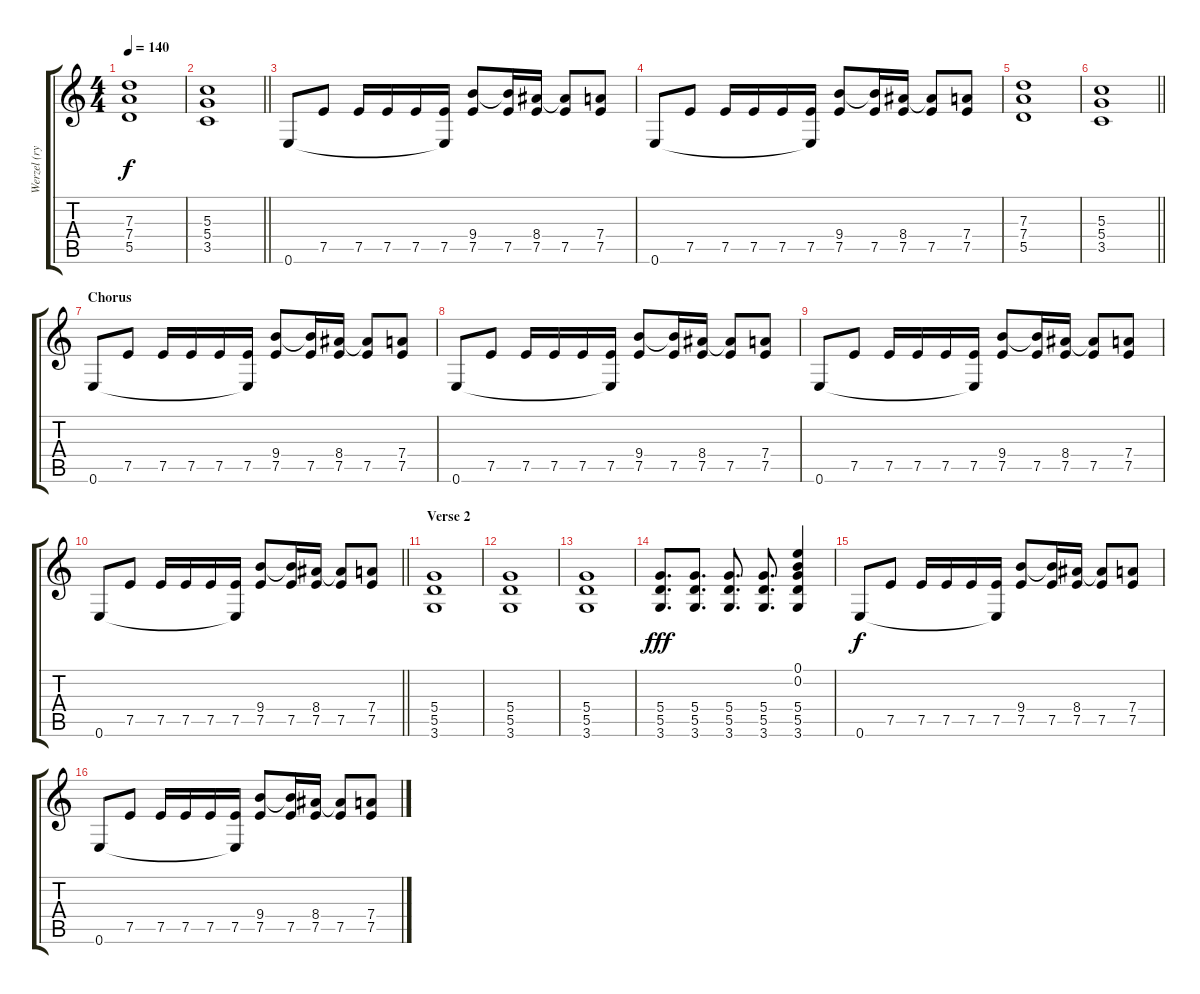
\track ("Werzel (rythm)" "Werzel (ry") {instrument overdrivenguitar}
\staff {score tabs}
\tuning (E4 B3 G3 D3 A2 E2) {hide}
\ts (4 4)
\tempo 140
\clef g2
\ks c
(7.3 7.4 5.5).1{dy f} |
\barLineRight lightlight
(5.3 5.4 3.5).1 |
0.6.8 7.5.8 7.5.16 7.5.16 7.5.16 (7.5 0.6{t}).16 (9.4 7.5).8 (9.4{t} 7.5).16 (8.4 7.5).16 (8.4{t} 7.5).8 (7.4 7.5).8 |
0.6.8 7.5.8 7.5.16 7.5.16 7.5.16 (7.5 0.6{t}).16 (9.4 7.5).8 (9.4{t} 7.5).16 (8.4 7.5).16 (8.4{t} 7.5).8 (7.4 7.5).8 |
(7.3 7.4 5.5).1 |
\barLineRight lightlight
(5.3 5.4 3.5).1 |
\section ("" "Chorus")
0.6.8 7.5.8 7.5.16 7.5.16 7.5.16 (7.5 0.6{t}).16 (9.4 7.5).8 (9.4{t} 7.5).16 (8.4 7.5).16 (8.4{t} 7.5).8 (7.4 7.5).8 |
0.6.8 7.5.8 7.5.16 7.5.16 7.5.16 (7.5 0.6{t}).16 (9.4 7.5).8 (9.4{t} 7.5).16 (8.4 7.5).16 (8.4{t} 7.5).8 (7.4 7.5).8 |
0.6.8 7.5.8 7.5.16 7.5.16 7.5.16 (7.5 0.6{t}).16 (9.4 7.5).8 (9.4{t} 7.5).16 (8.4 7.5).16 (8.4{t} 7.5).8 (7.4 7.5).8 |
\barLineRight lightlight
0.6.8 7.5.8 7.5.16 7.5.16 7.5.16 (7.5 0.6{t}).16 (9.4 7.5).8 (9.4{t} 7.5).16 (8.4 7.5).16 (8.4{t} 7.5).8 (7.4 7.5).8 |
\section ("" "Verse 2")
(5.4 5.5 3.6).1 |
(5.4 5.5 3.6).1 |
(5.4 5.5 3.6).1 |
(5.4 5.5 3.6).8{d dy fff} (5.4 5.5 3.6).8{d} (5.4 5.5 3.6).8{d} (5.4 5.5 3.6).8{d} (0.1 0.2 5.4 5.5 3.6).4 |
0.6.8{dy f} 7.5.8 7.5.16 7.5.16 7.5.16 (7.5 0.6{t}).16 (9.4 7.5).8 (9.4{t} 7.5).16 (8.4 7.5).16 (8.4{t} 7.5).8 (7.4 7.5).8 |
0.6.8 7.5.8 7.5.16 7.5.16 7.5.16 (7.5 0.6{t}).16 (9.4 7.5).8 (9.4{t} 7.5).16 (8.4 7.5).16 (8.4{t} 7.5).8 (7.4 7.5).8
